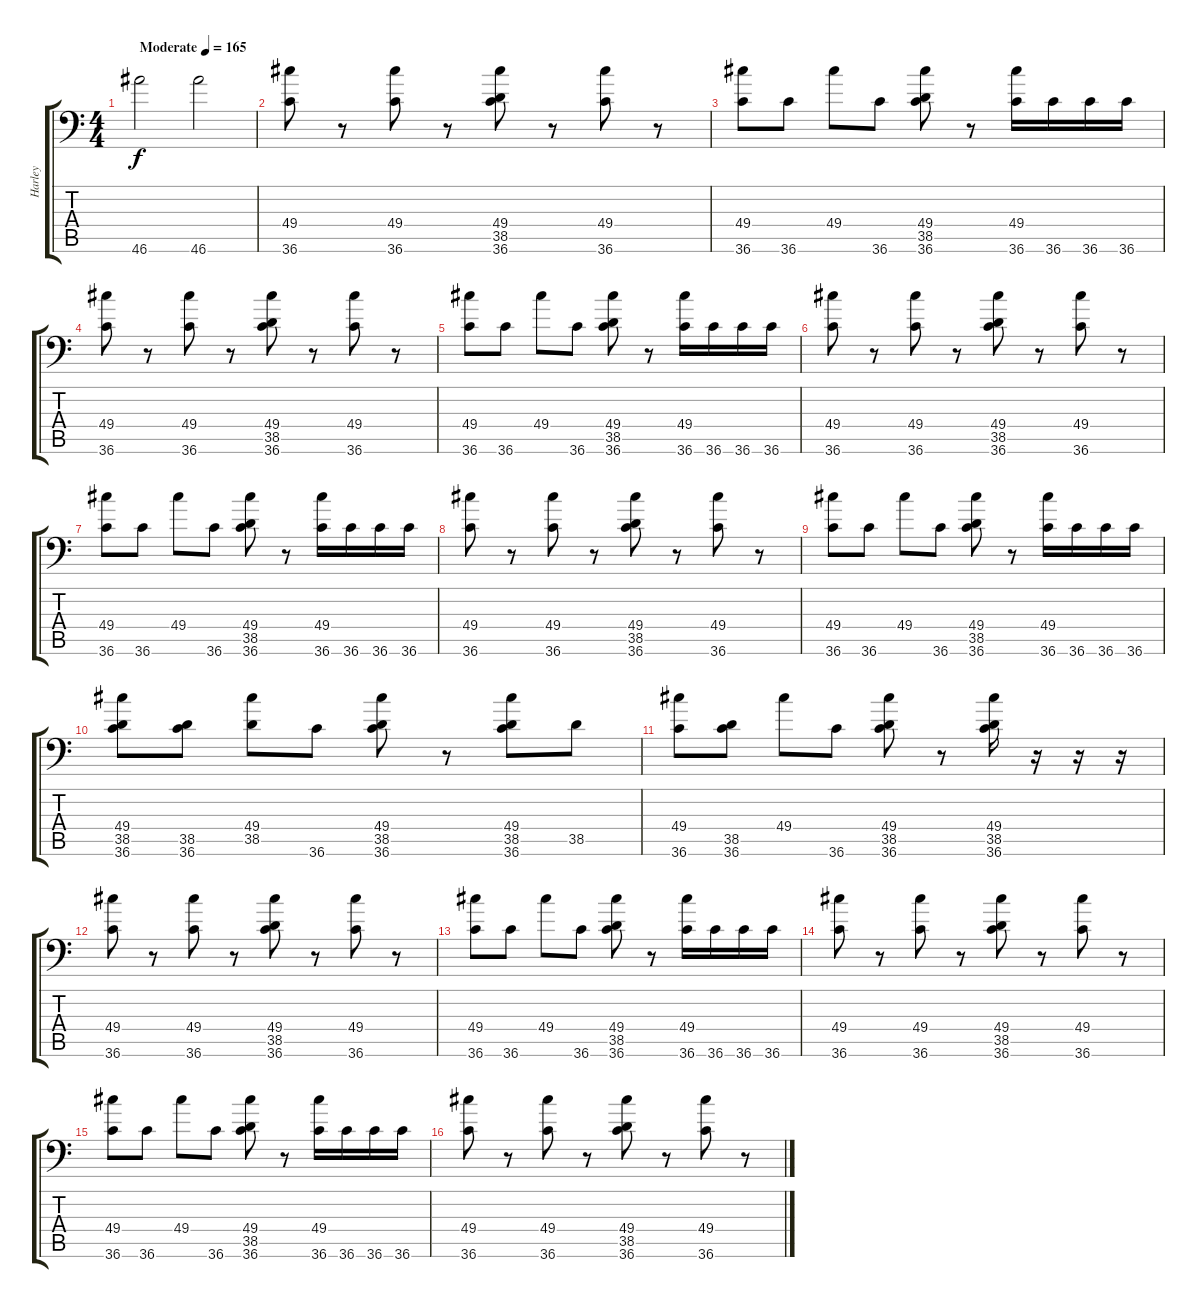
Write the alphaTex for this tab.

\track ("Harley" "Harley") {instrument acousticgrandpiano}
\staff {score tabs}
\tuning (C-1 C-1 C-1 C-1 C-1 C-1) {hide}
\ts (4 4)
\tempo (165 "Moderate")
\clef f4
\ks c
46.6.2{dy f instrument acousticgrandpiano} 46.6.2 |
(49.4 36.6).8 r.8 (49.4 36.6).8 r.8 (49.4 38.5 36.6).8 r.8 (49.4 36.6).8 r.8 |
(49.4 36.6).8 36.6.8 49.4.8 36.6.8 (49.4 38.5 36.6).8 r.8 (49.4 36.6).16 36.6.16 36.6.16 36.6.16 |
(49.4 36.6).8 r.8 (49.4 36.6).8 r.8 (49.4 38.5 36.6).8 r.8 (49.4 36.6).8 r.8 |
(49.4 36.6).8 36.6.8 49.4.8 36.6.8 (49.4 38.5 36.6).8 r.8 (49.4 36.6).16 36.6.16 36.6.16 36.6.16 |
(49.4 36.6).8 r.8 (49.4 36.6).8 r.8 (49.4 38.5 36.6).8 r.8 (49.4 36.6).8 r.8 |
(49.4 36.6).8 36.6.8 49.4.8 36.6.8 (49.4 38.5 36.6).8 r.8 (49.4 36.6).16 36.6.16 36.6.16 36.6.16 |
(49.4 36.6).8 r.8 (49.4 36.6).8 r.8 (49.4 38.5 36.6).8 r.8 (49.4 36.6).8 r.8 |
(49.4 36.6).8 36.6.8 49.4.8 36.6.8 (49.4 38.5 36.6).8 r.8 (49.4 36.6).16 36.6.16 36.6.16 36.6.16 |
(49.4 38.5 36.6).8 (38.5 36.6).8 (49.4 38.5).8 36.6.8 (49.4 38.5 36.6).8 r.8 (49.4 38.5 36.6).8 38.5.8 |
(49.4 36.6).8 (38.5 36.6).8 49.4.8 36.6.8 (49.4 38.5 36.6).8 r.8 (49.4 38.5 36.6).16 r.16 r.16 r.16 |
(49.4 36.6).8 r.8 (49.4 36.6).8 r.8 (49.4 38.5 36.6).8 r.8 (49.4 36.6).8 r.8 |
(49.4 36.6).8 36.6.8 49.4.8 36.6.8 (49.4 38.5 36.6).8 r.8 (49.4 36.6).16 36.6.16 36.6.16 36.6.16 |
(49.4 36.6).8 r.8 (49.4 36.6).8 r.8 (49.4 38.5 36.6).8 r.8 (49.4 36.6).8 r.8 |
(49.4 36.6).8 36.6.8 49.4.8 36.6.8 (49.4 38.5 36.6).8 r.8 (49.4 36.6).16 36.6.16 36.6.16 36.6.16 |
(49.4 36.6).8 r.8 (49.4 36.6).8 r.8 (49.4 38.5 36.6).8 r.8 (49.4 36.6).8 r.8
